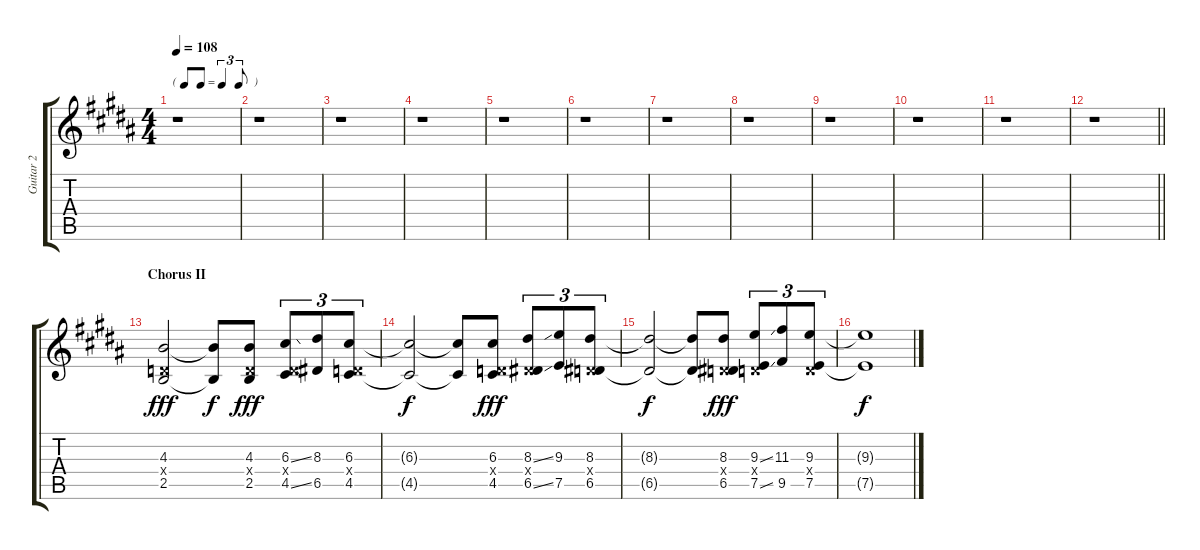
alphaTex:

\track ("Guitar 2" "Guitar 2") {instrument electricguitarclean}
\staff {score tabs}
\tuning (E4 B3 G3 D3 A2 E2) {hide}
\ts (4 4)
\tf triplet8th
\tempo 108
\clef g2
\ks b
r.1{dy fff} |
r.1 |
r.1 |
r.1 |
r.1 |
r.1 |
r.1 |
r.1 |
r.1 |
r.1 |
r.1 |
\barLineRight lightlight
r.1 |
\section ("" "Chorus II")
(4.3 0.4{x} 2.5).2 (4.3{t} 2.5{t}).8{dy f} (4.3 0.4{x} 2.5).8{dy fff} (6.3{ss} 0.4{x} 4.5{ss}).8{tu (3 2)} (8.3 6.5).8{tu (3 2)} (6.3 0.4{x} 4.5).8{tu (3 2)} |
(6.3{t} 4.5{t}).2{dy f} (6.3{t} 4.5{t}).8 (6.3 0.4{x} 4.5).8{dy fff} (8.3{ss} 0.4{x} 6.5{ss}).8{tu (3 2)} (9.3 7.5).8{tu (3 2)} (8.3 0.4{x} 6.5).8{tu (3 2)} |
(8.3{t} 6.5{t}).2{dy f} (8.3{t} 6.5{t}).8 (8.3 0.4{x} 6.5).8{dy fff} (9.3{ss} 0.4{x} 7.5{ss}).8{tu (3 2)} (11.3 9.5).8{tu (3 2)} (9.3 0.4{x} 7.5).8{tu (3 2)} |
(9.3{t} 7.5{t}).1{dy f}
